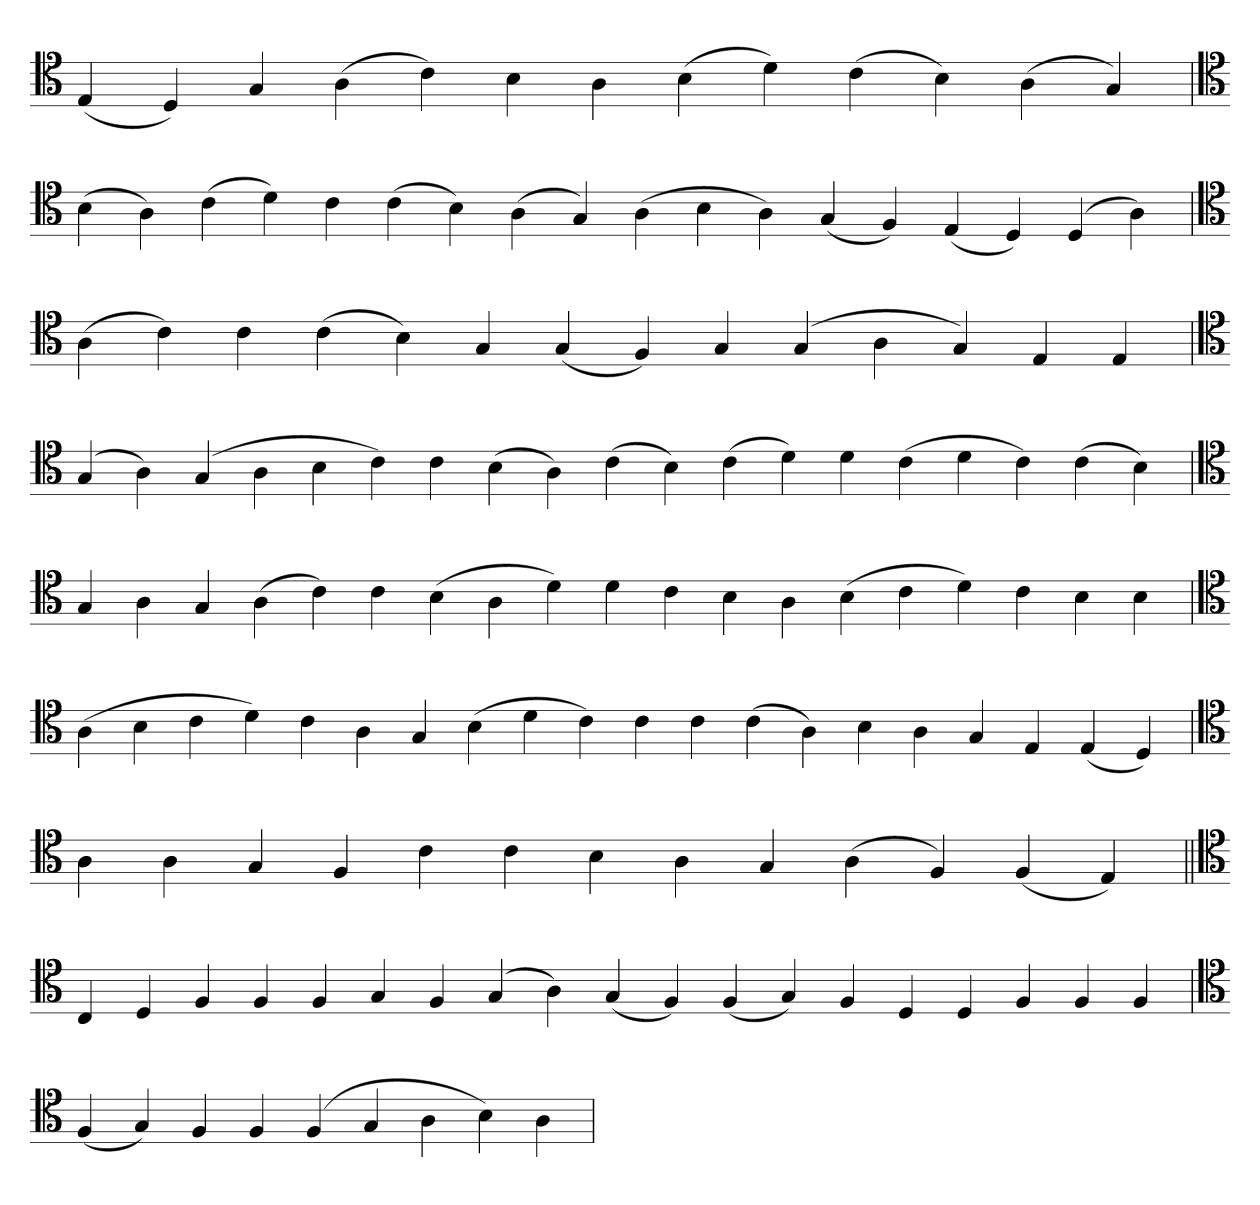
**kern
*part1
*staff1
*clefC4
=
(4E
4D)
4G
(4A
4c)
4B
4A
(4B
4d)
(4c
4B)
(4A
4G)
='
*clefC4
(4B
4A)
(4c
4d)
4c
(4c
4B)
(4A
4G)
(4A
4B
4A)
(4G
4F)
(4E
4D)
(4D
4A)
='
*clefC4
(4A
4c)
4c
(4c
4B)
4G
(4G
4F)
4G
(4G
4A
4G)
4E
4E
=
*clefC4
(4G
4A)
(4G
4A
4B
4c)
4c
(4B
4A)
(4c
4B)
(4c
4d)
4d
(4c
4d
4c)
(4c
4B)
='
*clefC4
4G
4A
4G
(4A
4c)
4c
(4B
4A
4d)
4d
4c
4B
4A
(4B
4c
4d)
4c
4B
4B
='
*clefC4
(4A
4B
4c
4d)
4c
4A
4G
(4B
4d
4c)
4c
4c
(4c
4A)
4B
4A
4G
4E
(4E
4D)
=`
*clefC4
4A
4A
4G
4F
4c
4c
4B
4A
4G
(4A
4F)
(4F
4E)
=||
*clefC4
4C
4D
4F
4F
4F
4G
4F
(4G
4A)
(4G
4F)
(4F
4G)
4F
4D
4D
4F
4F
4F
='
*clefC4
(4F
4G)
4F
4F
(4F
4G
4A
4B)
4A
=`
*-
